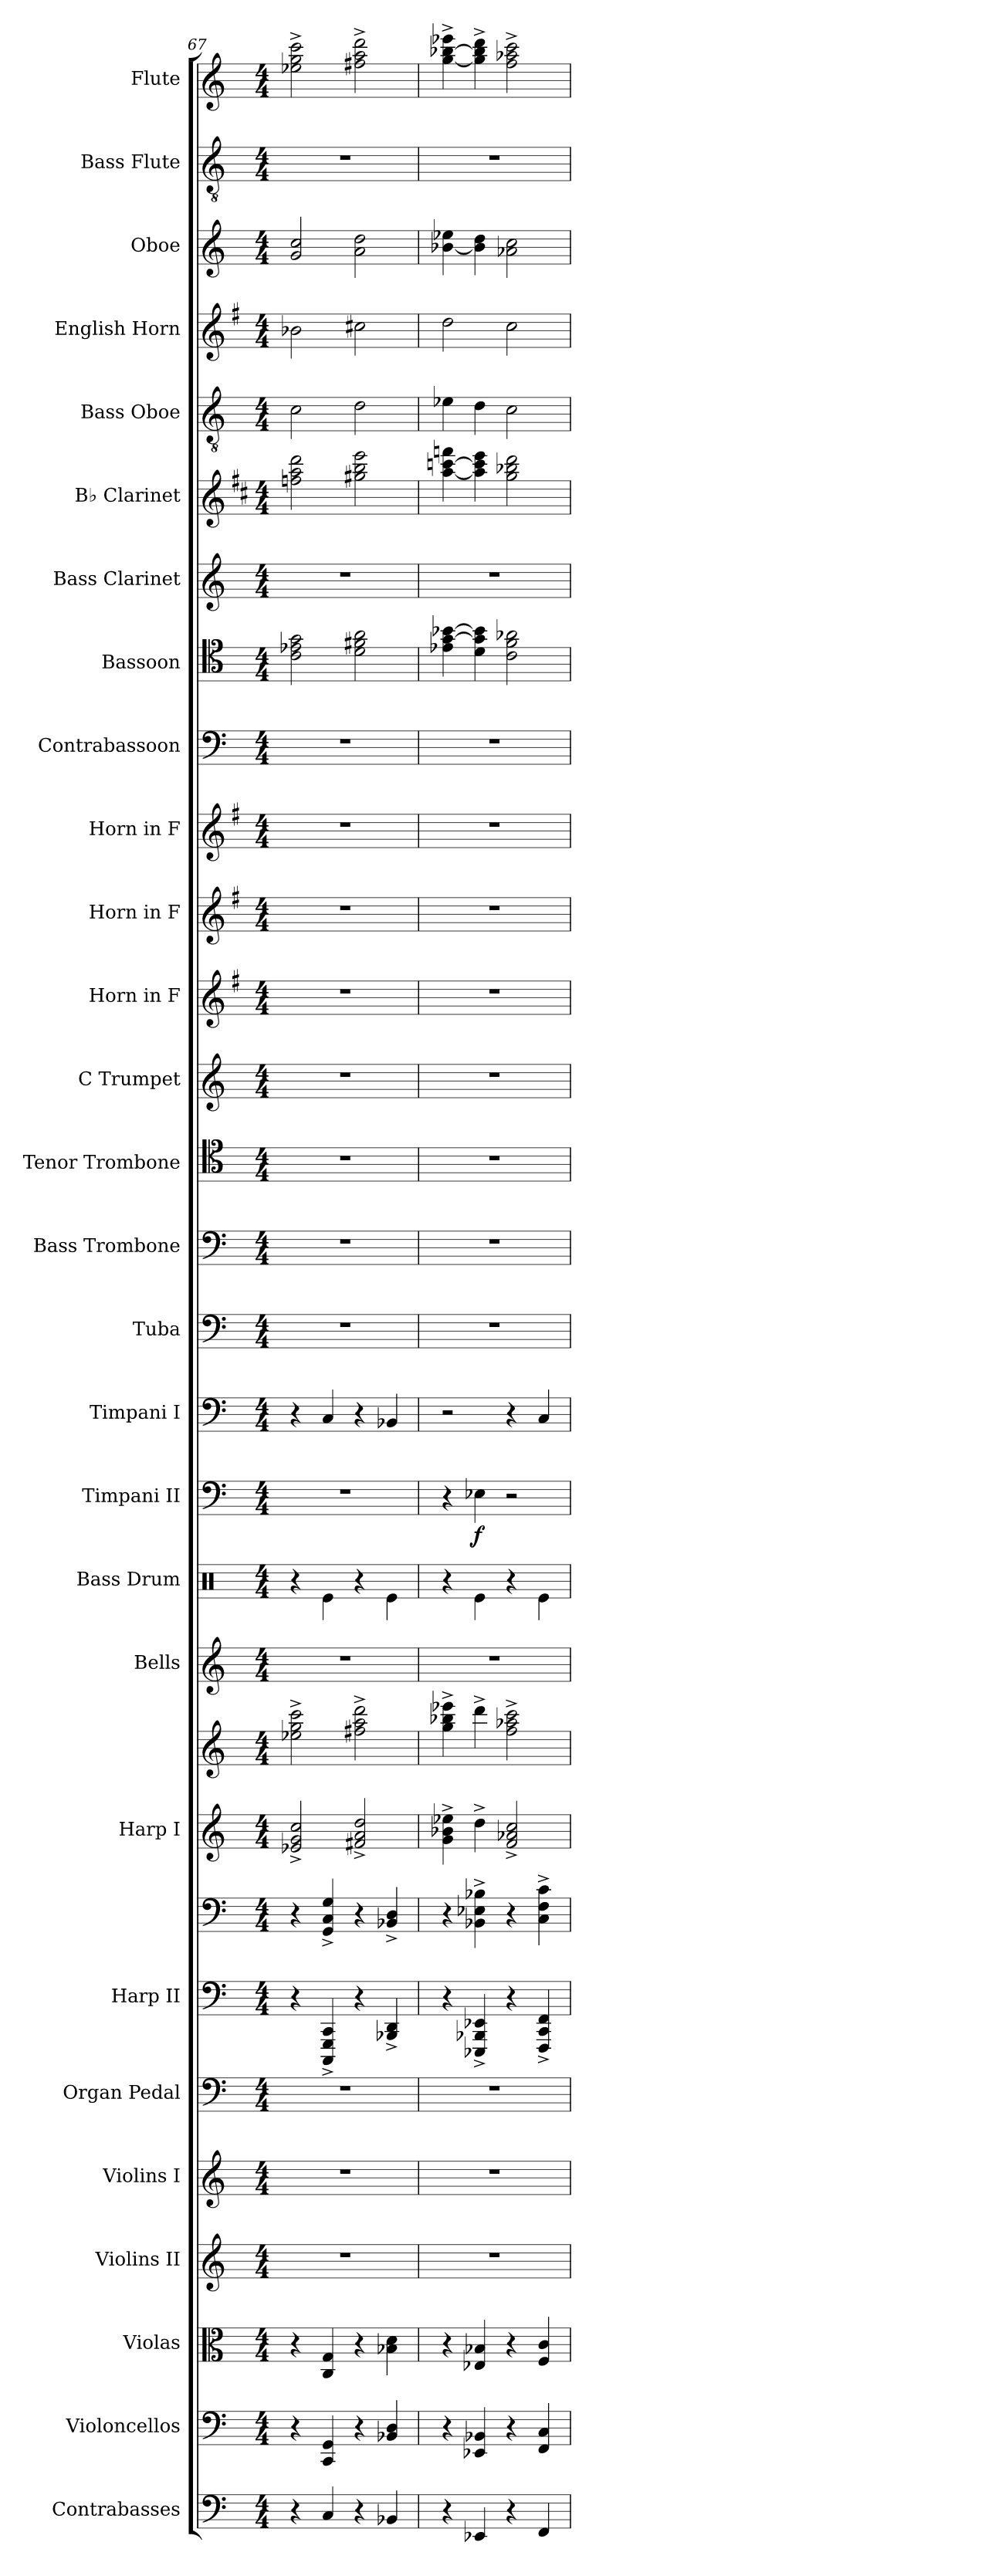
**kern	**kern	**kern	**kern	**kern	**kern	**kern	**kern	**kern	**kern	**kern	**kern	**kern	**dynam	**kern	**kern	**kern	**kern	**kern	**kern	**kern	**kern	**kern	**kern	**kern	**kern	**kern	**kern	**kern	**kern	**kern
*part28	*part27	*part26	*part25	*part24	*part23	*part22	*part22	*part21	*part21	*part20	*part19	*part18	*part18	*part17	*part16	*part15	*part14	*part13	*part12	*part11	*part10	*part9	*part8	*part7	*part6	*part5	*part4	*part3	*part2	*part1
*staff30	*staff29	*staff28	*staff27	*staff26	*staff25	*staff24	*staff23	*staff22	*staff21	*staff20	*staff19	*staff18	*staff18	*staff17	*staff16	*staff15	*staff14	*staff13	*staff12	*staff11	*staff10	*staff9	*staff8	*staff7	*staff6	*staff5	*staff4	*staff3	*staff2	*staff1
*I"Contrabasses	*I"Violoncellos	*I"Violas	*I"Violins II	*I"Violins I	*I"Organ Pedal	*I"Harp II	*	*I"Harp I	*	*I"Bells	*I"Bass Drum	*I"Timpani II	*	*I"Timpani I	*I"Tuba	*I"Bass Trombone	*I"Tenor Trombone	*I"C Trumpet	*I"Horn in F	*I"Horn in F	*I"Horn in F	*I"Contrabassoon	*I"Bassoon	*I"Bass Clarinet	*I"B♭ Clarinet	*I"Bass Oboe	*I"English Horn	*I"Oboe	*I"Bass Flute	*I"Flute
*I'Cb.	*I'Vcs.	*I'Vlas.	*I'Vlns.	*I'Vlns.	*I'Org.	*I'Hrp.	*	*I'Hrp.	*	*	*I'B. Dr.	*I'Timp.	*	*I'Timp.	*I'Tba.	*I'B. Tbn.	*I'T. Tbn.	*I'C Tpt.	*	*	*	*I'Cbsn.	*I'Bsn.	*I'B. Cl.	*I'B♭ Cl.	*	*I'E. Hn.	*I'Ob.	*I'B. Fl.	*I'Fl.
*clefF4	*clefF4	*clefC3	*clefG2	*clefG2	*clefF4	*clefF4	*clefF4	*clefG2	*clefG2	*clefG2	*clefX	*clefF4	*	*clefF4	*clefF4	*clefF4	*clefC4	*clefG2	*clefG2	*clefG2	*clefG2	*clefF4	*clefC4	*clefG2	*clefG2	*clefGv2	*clefG2	*clefG2	*clefGv2	*clefG2
*ITrd7c12	*	*	*	*	*	*	*	*	*	*	*	*	*	*	*	*	*	*	*ITrd4c7	*ITrd4c7	*ITrd4c7	*ITrd7c12	*	*ITrd8c14	*ITrd1c2	*	*ITrd4c7	*	*	*
*k[]	*k[]	*k[]	*k[]	*k[]	*k[]	*k[]	*k[]	*k[]	*k[]	*k[]	*k[]	*k[]	*	*k[]	*k[]	*k[]	*k[]	*k[]	*k[]	*k[]	*k[]	*k[]	*k[]	*k[]	*k[]	*k[]	*k[]	*k[]	*k[]	*k[]
*M4/4	*M4/4	*M4/4	*M4/4	*M4/4	*M4/4	*M4/4	*M4/4	*M4/4	*M4/4	*M4/4	*M4/4	*M4/4	*	*M4/4	*M4/4	*M4/4	*M4/4	*M4/4	*M4/4	*M4/4	*M4/4	*M4/4	*M4/4	*M4/4	*M4/4	*M4/4	*M4/4	*M4/4	*M4/4	*M4/4
=67	=67	=67	=67	=67	=67	=67	=67	=67	=67	=67	=67	=67	=67	=67	=67	=67	=67	=67	=67	=67	=67	=67	=67	=67	=67	=67	=67	=67	=67	=67
4r	4r	4r	1r	1r	1r	4r	4r	2e-X/^ 2g/^ 2cc/^	2ee-X\^ 2gg\^ 2ccc\^	1r	4r	1r	.	4r	1r	1r	1r	1r	1r	1r	1r	1r	2c\ 2e-X\ 2g\	1r	2ee-X\ 2gg\ 2ccc\	2c\	2e-X\	2g/ 2cc/	1r	2ee-X\^ 2gg\^ 2ccc\^
4CC/	4CC/ 4GG/	4C/ 4G/	.	.	.	4CCC/^ 4GGG/^ 4CC/^	4GG/^ 4C/^ 4G/^	.	.	.	4Re\	.	.	4C/	.	.	.	.	.	.	.	.	.	.	.	.	.	.	.	.
4r	4r	4r	.	.	.	4r	4r	2f#X/^ 2a/^ 2dd/^	2ff#X\^ 2aa\^ 2ddd\^	.	4r	.	.	4r	.	.	.	.	.	.	.	.	2d\ 2f#X\ 2a\	.	2ff#X\ 2aa\ 2ddd\	2d\	2f#X\	2a\ 2dd\	.	2ff#X\^ 2aa\^ 2ddd\^
4BBB-X/	4BB-X/ 4D/	4B-X\ 4d\	.	.	.	4BBB-X/^ 4DD/^	4BB-X/^ 4D/^	.	.	.	4Re\	.	.	4BB-X/	.	.	.	.	.	.	.	.	.	.	.	.	.	.	.	.
=68	=68	=68	=68	=68	=68	=68	=68	=68	=68	=68	=68	=68	=68	=68	=68	=68	=68	=68	=68	=68	=68	=68	=68	=68	=68	=68	=68	=68	=68	=68
4r	4r	4r	1r	1r	1r	4r	4r	4g\^ 4b-X\^ 4ee-X\^	4gg\^ 4bb-X\^ 4eee-X\^	1r	4r	4r	.	2r	1r	1r	1r	1r	1r	1r	1r	1r	4e-X\ [4g\ [4b-X\	1r	[4gg\ [4bb-X\ 4eee-X\	4e-X\	2g\	[4b-X\ 4ee-X\	1r	[4gg\^ [4bb-X\^ 4eee-X\^
!	!	!	!	!	!	!	!	!	!	!	!	!	!LO:DY:b	!	!	!	!	!	!	!	!	!	!	!	!	!	!	!	!	!
4EEE-X/	4EE-X/ 4BB-X/	4E-X/ 4B-X/	.	.	.	4EEE-X/^ 4BBB-X/^ 4EE-X/^	4BB-X\^ 4E-X\^ 4B-X\^	4dd^\	4ddd^\	.	4Re\	4E-X\	f	.	.	.	.	.	.	.	.	.	4d\ 4g\] 4b-\]	.	4gg\] 4bb-\] 4ddd\	4d\	.	4b-\] 4dd\	.	4gg\]^ 4bb-\]^ 4ddd\^
4r	4r	4r	.	.	.	4r	4r	2f/^ 2a-X/^ 2cc/^	2ff\^ 2aa-X\^ 2ccc\^	.	4r	2r	.	4r	.	.	.	.	.	.	.	.	2c\ 2f\ 2a-X\	.	2ff\ 2aa-X\ 2ccc\	2c\	2f\	2a-X\ 2cc\	.	2ff\^ 2aa-X\^ 2ccc\^
4FFF/	4FF/ 4C/	4F/ 4c/	.	.	.	4FFF/^ 4CC/^ 4FF/^	4C\^ 4F\^ 4c\^	.	.	.	4Re\	.	.	4C/	.	.	.	.	.	.	.	.	.	.	.	.	.	.	.	.
=	=	=	=	=	=	=	=	=	=	=	=	=	=	=	=	=	=	=	=	=	=	=	=	=	=	=	=	=	=	=
*-	*-	*-	*-	*-	*-	*-	*-	*-	*-	*-	*-	*-	*-	*-	*-	*-	*-	*-	*-	*-	*-	*-	*-	*-	*-	*-	*-	*-	*-	*-
